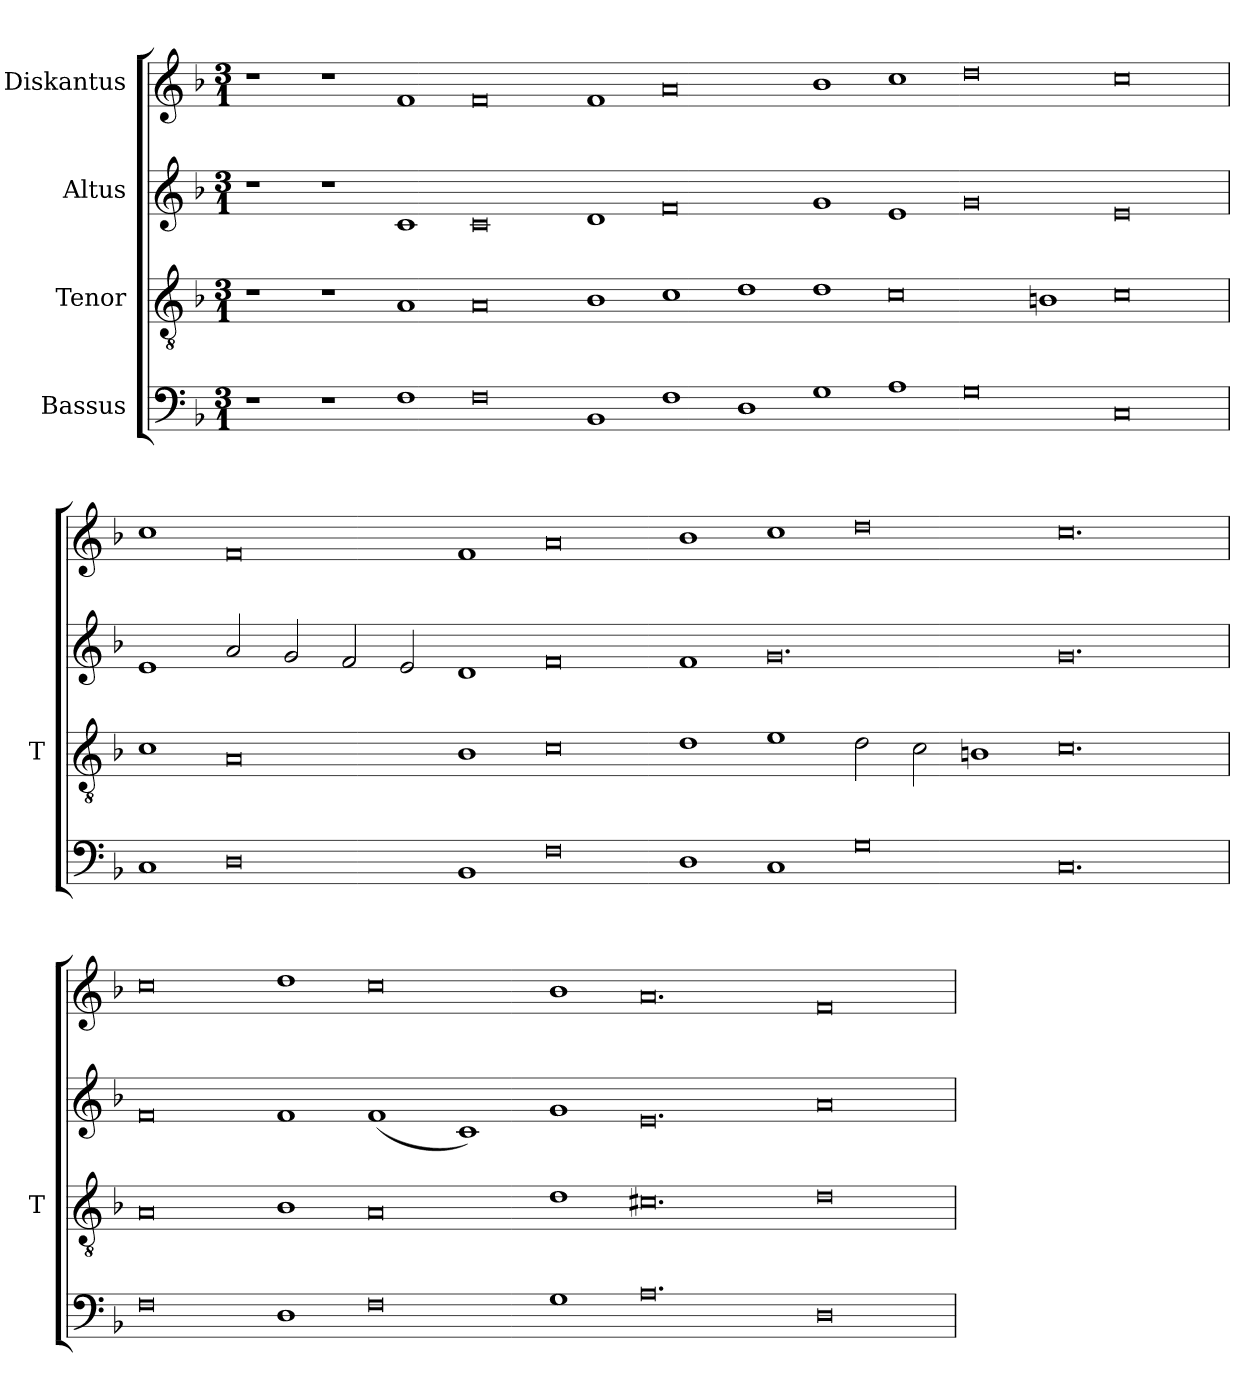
**kern	**kern	**kern	**kern
*part4	*part3	*part2	*part1
*staff4	*staff3	*staff2	*staff1
*I"Bassus	*I"Tenor	*I"Altus	*I"Diskantus
*	*I'T	*	*
*clefF4	*clefGv2	*clefG2	*clefG2
*k[b-]	*k[b-]	*k[b-]	*k[b-]
*M3/1	*M3/1	*M3/1	*M3/1
=	=	=	=
1r	1r	1r	1r
1r	1r	1r	1r
1F	1A	1c	1f
0F	0A	0c	0f
1BB-	1B-	1d	1f
1F	1c	0f	0a
1D	1d	.	.
1G	1d	1g	1b-
1A	0c	1e	1cc
0G	.	0g	0dd
.	1Bn	.	.
0C	0c	0e	0cc
=	=	=	=
1C	1c	1e	1cc
0D	0A	2a	0f
.	.	2g	.
.	.	2f	.
.	.	2e	.
1BB-	1B-	1d	1f
0F	0c	0f	0a
1D	1d	1f	1b-
1C	1e	0.g	1cc
0G	2d	.	0dd
.	2c	.	.
.	1Bn	.	.
0.C	0.c	0.g	0.cc
=	=	=	=
0F	0A	0f	0cc
1D	1B-	1f	1dd
0F	0A	(1f	0cc
.	.	1c)	.
1G	1d	1g	1b-
0.A	0.c#X	0.e	0.a
0D	0d	0a	0f
=	=	=	=
*-	*-	*-	*-
